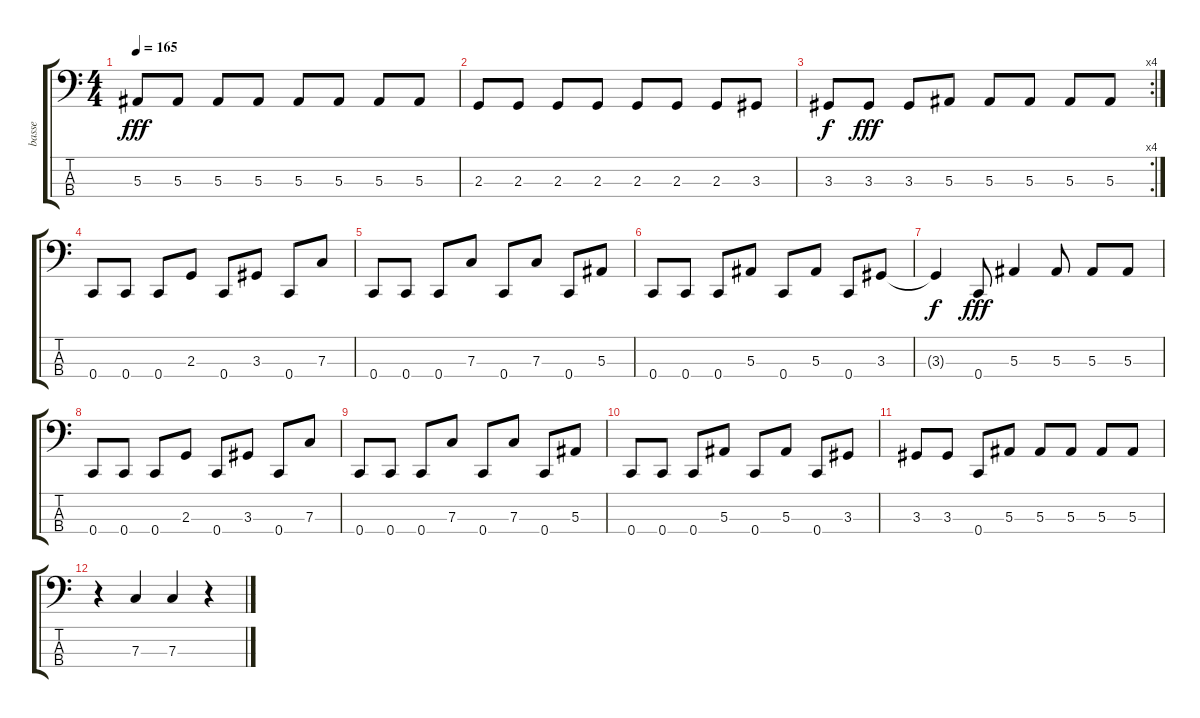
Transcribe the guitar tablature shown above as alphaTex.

\track ("basse" "basse") {instrument electricbassfinger}
\staff {score tabs}
\tuning (Eb2 Bb1 F1 C1) {hide}
\ts (4 4)
\tempo 165
\clef f4
\ks c
5.3.8{dy fff} 5.3.8 5.3.8 5.3.8 5.3.8 5.3.8 5.3.8 5.3.8 |
2.3.8 2.3.8 2.3.8 2.3.8 2.3.8 2.3.8 2.3.8 3.3.8 |
\rc 4
3.3.8{dy f} 3.3.8{dy fff} 3.3.8 5.3.8 5.3.8 5.3.8 5.3.8 5.3.8 |
0.4.8 0.4.8 0.4.8 2.3.8 0.4.8 3.3.8 0.4.8 7.3.8 |
0.4.8 0.4.8 0.4.8 7.3.8 0.4.8 7.3.8 0.4.8 5.3.8 |
0.4.8 0.4.8 0.4.8 5.3.8 0.4.8 5.3.8 0.4.8 3.3.8 |
3.3{t}.4{dy f} 0.4.8{dy fff} 5.3.4 5.3.8 5.3.8 5.3.8 |
0.4.8 0.4.8 0.4.8 2.3.8 0.4.8 3.3.8 0.4.8 7.3.8 |
0.4.8 0.4.8 0.4.8 7.3.8 0.4.8 7.3.8 0.4.8 5.3.8 |
0.4.8 0.4.8 0.4.8 5.3.8 0.4.8 5.3.8 0.4.8 3.3.8 |
3.3.8 3.3.8 0.4.8 5.3.8 5.3.8 5.3.8 5.3.8 5.3.8 |
r.4 7.3.4 7.3.4 r.4
